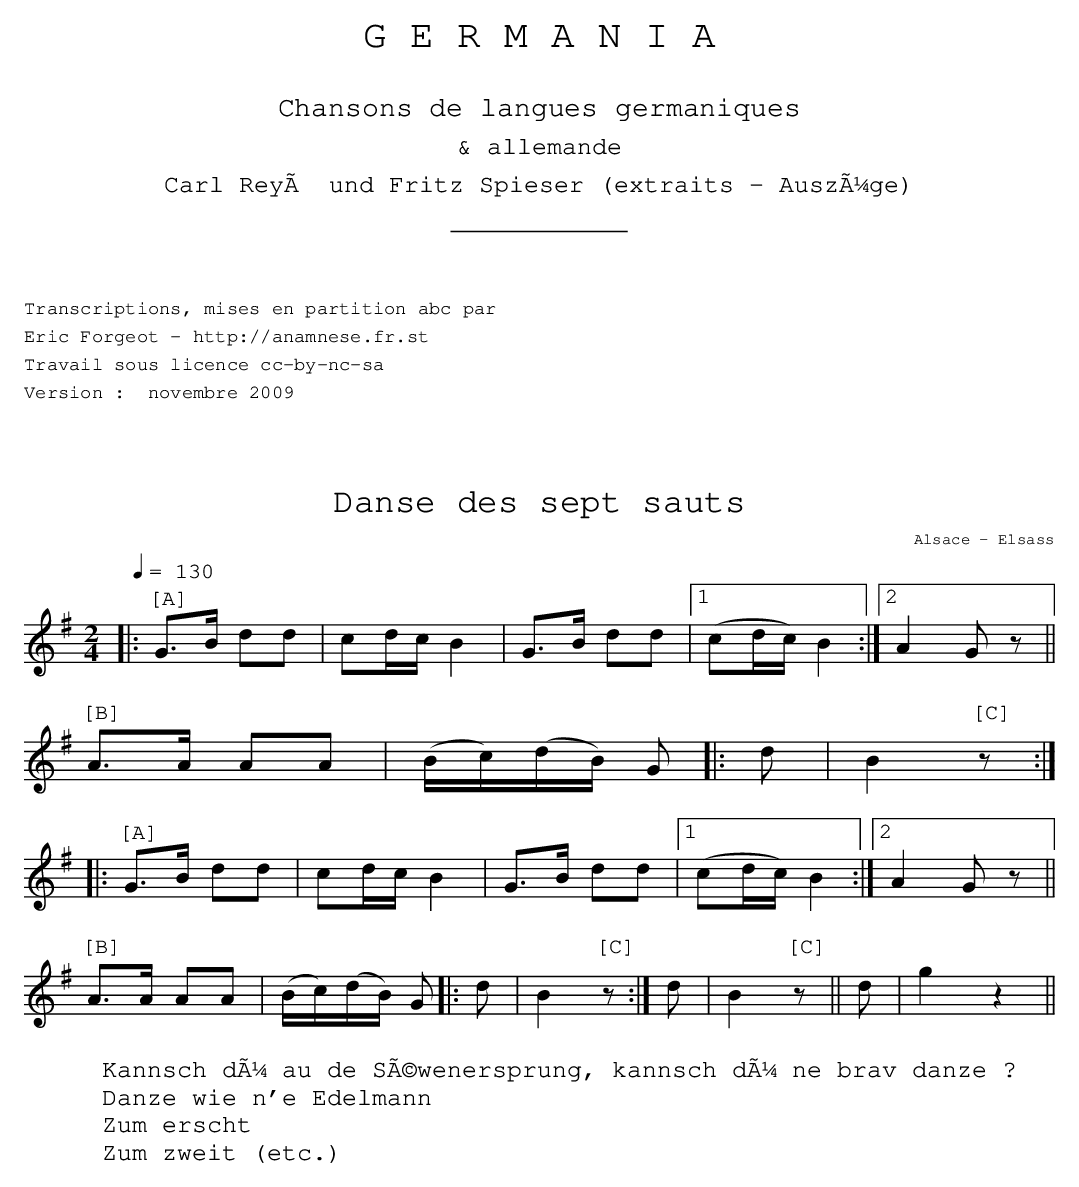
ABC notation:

X:1
T:Danse des sept sauts
O:Alsace - Elsass
M:2/4
L:1/8
Q:1/4=130
K:G
|: "[A]" G>B dd | cd/2c/2 B2 | G>B dd |1 (cd/2c/2) B2 :|2 A2 G z ||
"[B]" A>A AA | (B/2c/2)(d/2B/2) G |: d | B2 "[C]"z :|
|: "[A]" G>B dd | cd/2c/2 B2 | G>B dd |1 (cd/2c/2) B2 :|2 A2 G z ||
"[B]" A>A AA | (B/2c/2)(d/2B/2) G |: d | B2 "[C]"z :| d | B2 "[C]"z || d | g2 z2 ||
W:Kannsch dü au de Séwenersprung, kannsch dü ne brav danze ?
W:Danze wie n'e Edelmann
W:Zum erscht
W:Zum zweit (etc.)
